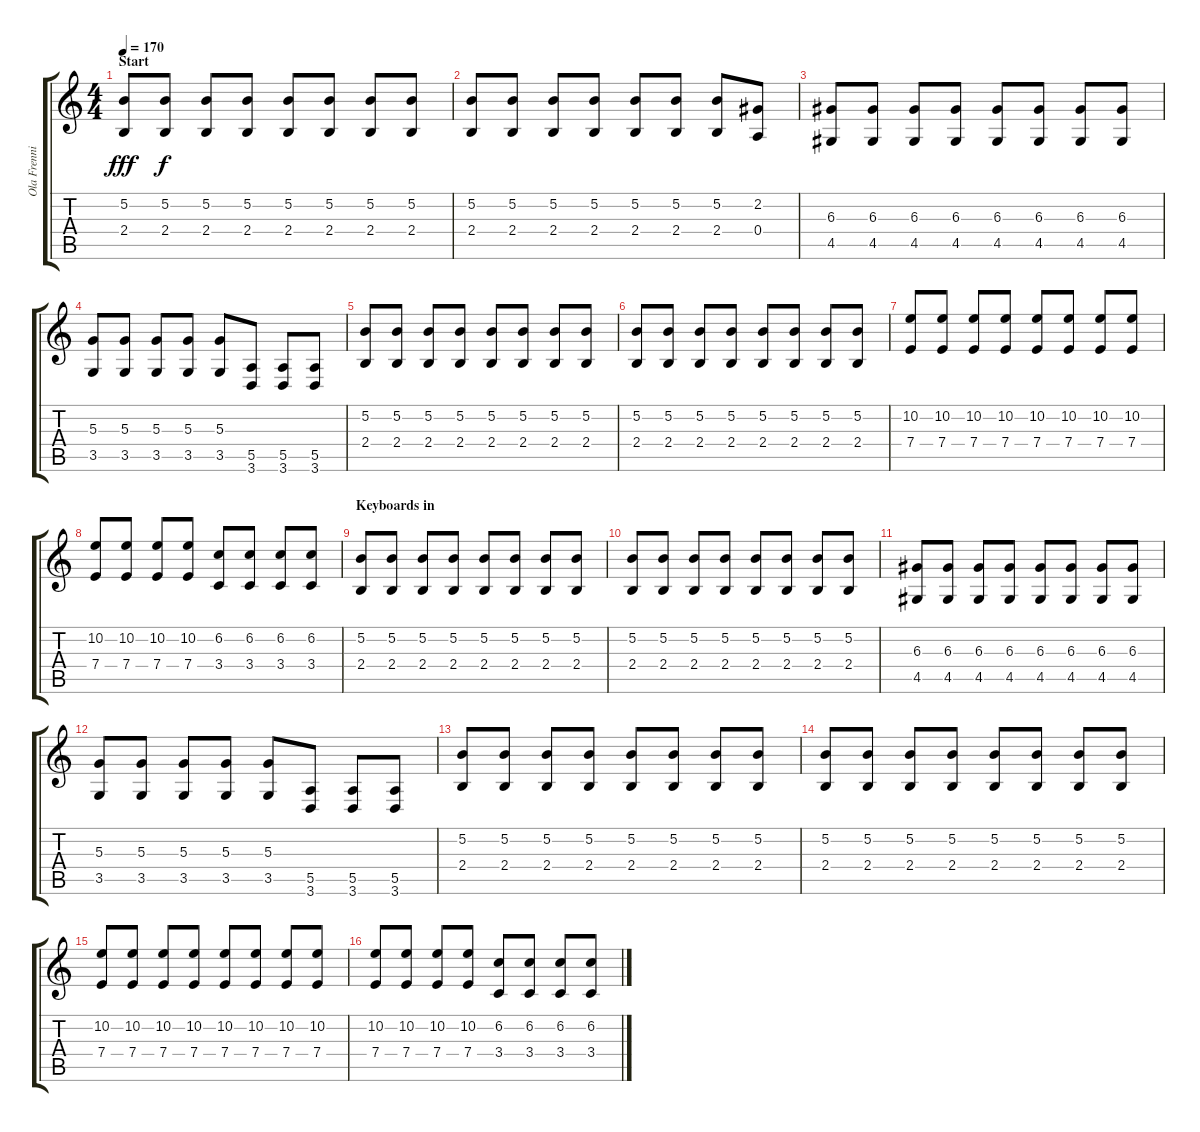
\track ("Ola Frenning -Lead Guitar-" "Ola Frenni") {instrument distortionguitar}
\staff {score tabs}
\tuning (B3 Gb3 D3 A2 E2 B1) {hide}
\ts (4 4)
\section ("" "Start")
\tempo 170
\clef g2
\ks c
(5.2 2.4).8{dy fff instrument distortionguitar} (5.2 2.4).8{dy f} (5.2 2.4).8 (5.2 2.4).8 (5.2 2.4).8 (5.2 2.4).8 (5.2 2.4).8 (5.2 2.4).8 |
(5.2 2.4).8 (5.2 2.4).8 (5.2 2.4).8 (5.2 2.4).8 (5.2 2.4).8 (5.2 2.4).8 (5.2 2.4).8 (2.2 0.4).8 |
(6.3 4.5).8 (6.3 4.5).8 (6.3 4.5).8 (6.3 4.5).8 (6.3 4.5).8 (6.3 4.5).8 (6.3 4.5).8 (6.3 4.5).8 |
(5.3 3.5).8 (5.3 3.5).8 (5.3 3.5).8 (5.3 3.5).8 (5.3 3.5).8 (5.5 3.6).8 (5.5 3.6).8 (5.5 3.6).8 |
(5.2 2.4).8 (5.2 2.4).8 (5.2 2.4).8 (5.2 2.4).8 (5.2 2.4).8 (5.2 2.4).8 (5.2 2.4).8 (5.2 2.4).8 |
(5.2 2.4).8 (5.2 2.4).8 (5.2 2.4).8 (5.2 2.4).8 (5.2 2.4).8 (5.2 2.4).8 (5.2 2.4).8 (5.2 2.4).8 |
(10.2 7.4).8 (10.2 7.4).8 (10.2 7.4).8 (10.2 7.4).8 (10.2 7.4).8 (10.2 7.4).8 (10.2 7.4).8 (10.2 7.4).8 |
(10.2 7.4).8 (10.2 7.4).8 (10.2 7.4).8 (10.2 7.4).8 (6.2 3.4).8 (6.2 3.4).8 (6.2 3.4).8 (6.2 3.4).8 |
\section ("" "Keyboards in")
(5.2 2.4).8 (5.2 2.4).8 (5.2 2.4).8 (5.2 2.4).8 (5.2 2.4).8 (5.2 2.4).8 (5.2 2.4).8 (5.2 2.4).8 |
(5.2 2.4).8 (5.2 2.4).8 (5.2 2.4).8 (5.2 2.4).8 (5.2 2.4).8 (5.2 2.4).8 (5.2 2.4).8 (5.2 2.4).8 |
(6.3 4.5).8 (6.3 4.5).8 (6.3 4.5).8 (6.3 4.5).8 (6.3 4.5).8 (6.3 4.5).8 (6.3 4.5).8 (6.3 4.5).8 |
(5.3 3.5).8 (5.3 3.5).8 (5.3 3.5).8 (5.3 3.5).8 (5.3 3.5).8 (5.5 3.6).8 (5.5 3.6).8 (5.5 3.6).8 |
(5.2 2.4).8 (5.2 2.4).8 (5.2 2.4).8 (5.2 2.4).8 (5.2 2.4).8 (5.2 2.4).8 (5.2 2.4).8 (5.2 2.4).8 |
(5.2 2.4).8 (5.2 2.4).8 (5.2 2.4).8 (5.2 2.4).8 (5.2 2.4).8 (5.2 2.4).8 (5.2 2.4).8 (5.2 2.4).8 |
(10.2 7.4).8 (10.2 7.4).8 (10.2 7.4).8 (10.2 7.4).8 (10.2 7.4).8 (10.2 7.4).8 (10.2 7.4).8 (10.2 7.4).8 |
(10.2 7.4).8 (10.2 7.4).8 (10.2 7.4).8 (10.2 7.4).8 (6.2 3.4).8 (6.2 3.4).8 (6.2 3.4).8 (6.2 3.4).8
